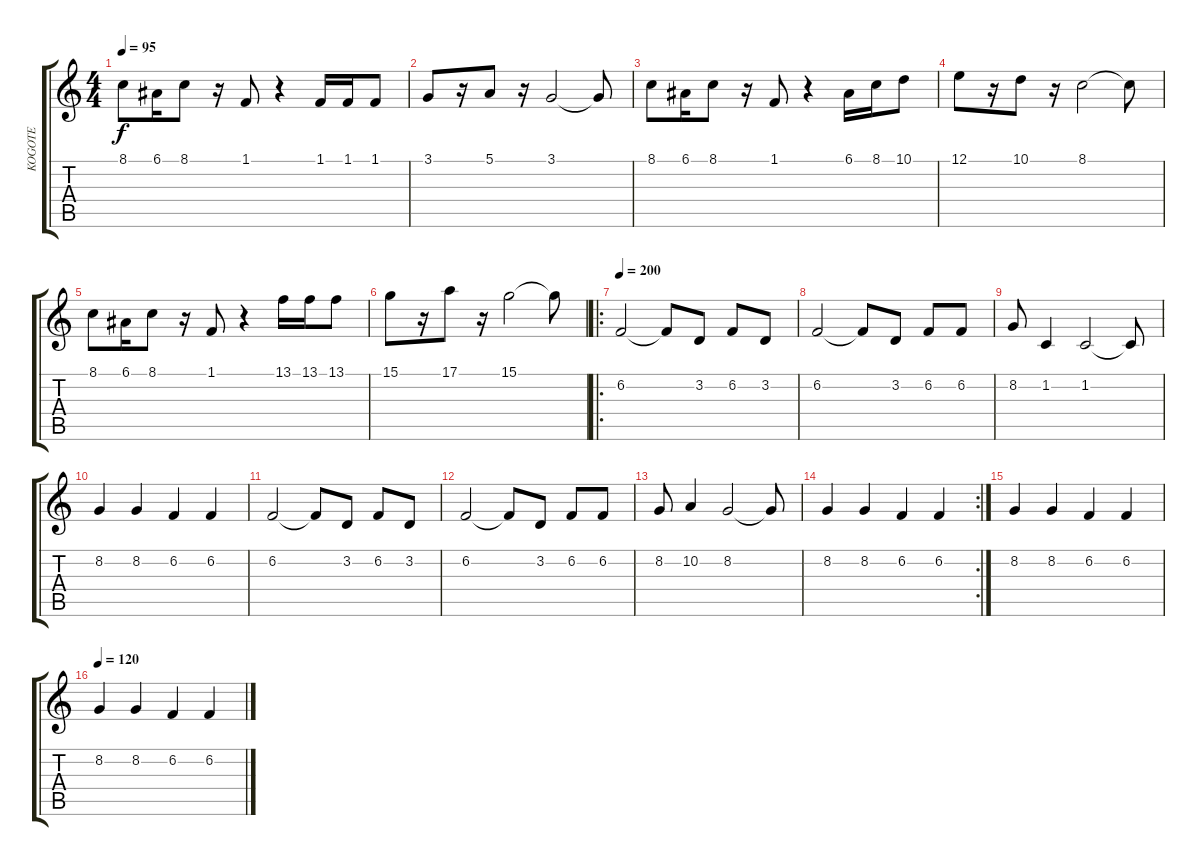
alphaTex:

\track ("KOGOTE" "KOGOTE") {instrument brasssection}
\staff {score tabs}
\tuning (E4 B3 G3 D3 A2 E2) {hide}
\ts (4 4)
\tempo 95
\clef g2
\ks c
8.1.8{dy f} 6.1.16 8.1.8 r.16 1.1.8 r.4 1.1.16 1.1.16 1.1.8 |
3.1.8 r.16 5.1.8 r.16 3.1.2 3.1{t}.8 |
8.1.8 6.1.16 8.1.8 r.16 1.1.8 r.4 6.1.16 8.1.16 10.1.8 |
12.1.8 r.16 10.1.8 r.16 8.1.2 8.1{t}.8 |
8.1.8 6.1.16 8.1.8 r.16 1.1.8 r.4 13.1.16 13.1.16 13.1.8 |
15.1.8 r.16 17.1.8 r.16 15.1.2 15.1{t}.8 |
\ro
\tempo 200
6.2.2 6.2{t}.8 3.2.8 6.2.8 3.2.8 |
6.2.2 6.2{t}.8 3.2.8 6.2.8 6.2.8 |
8.2.8 1.2.4 1.2.2 1.2{t}.8 |
8.2.4 8.2.4 6.2.4 6.2.4 |
6.2.2 6.2{t}.8 3.2.8 6.2.8 3.2.8 |
6.2.2 6.2{t}.8 3.2.8 6.2.8 6.2.8 |
8.2.8 10.2.4 8.2.2 8.2{t}.8 |
\rc 2
8.2.4 8.2.4 6.2.4 6.2.4 |
8.2.4 8.2.4 6.2.4 6.2.4 |
\tempo 120
8.2.4 8.2.4 6.2.4 6.2.4
